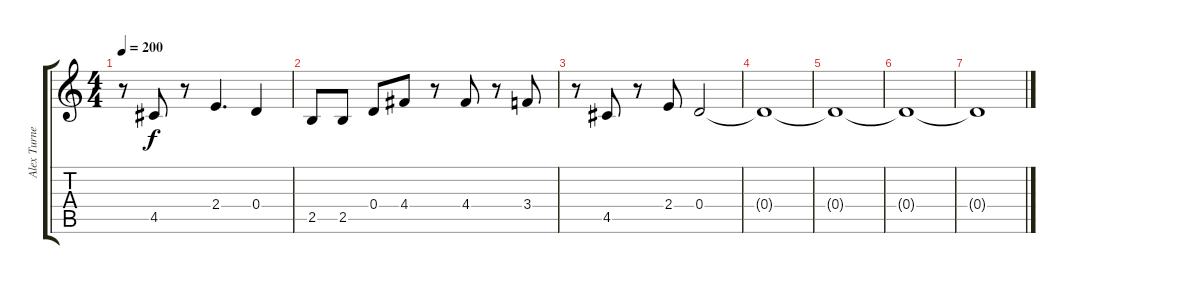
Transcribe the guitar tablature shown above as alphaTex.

\track ("Alex Turner (Guitar 1)" "Alex Turne") {instrument distortionguitar}
\staff {score tabs}
\tuning (E4 B3 G3 D3 A2 E2) {hide}
\ts (4 4)
\tempo 200
\clef g2
\ks c
r.8{dy f} 4.5.8 r.8 2.4.4{d} 0.4.4 |
2.5.8 2.5.8 0.4.8 4.4.8 r.8 4.4.8 r.8 3.4.8 |
r.8 4.5.8 r.8 2.4.8 0.4.2 |
0.4{t}.1 |
0.4{t}.1 |
0.4{t}.1{volume 0} |
0.4{t}.1
